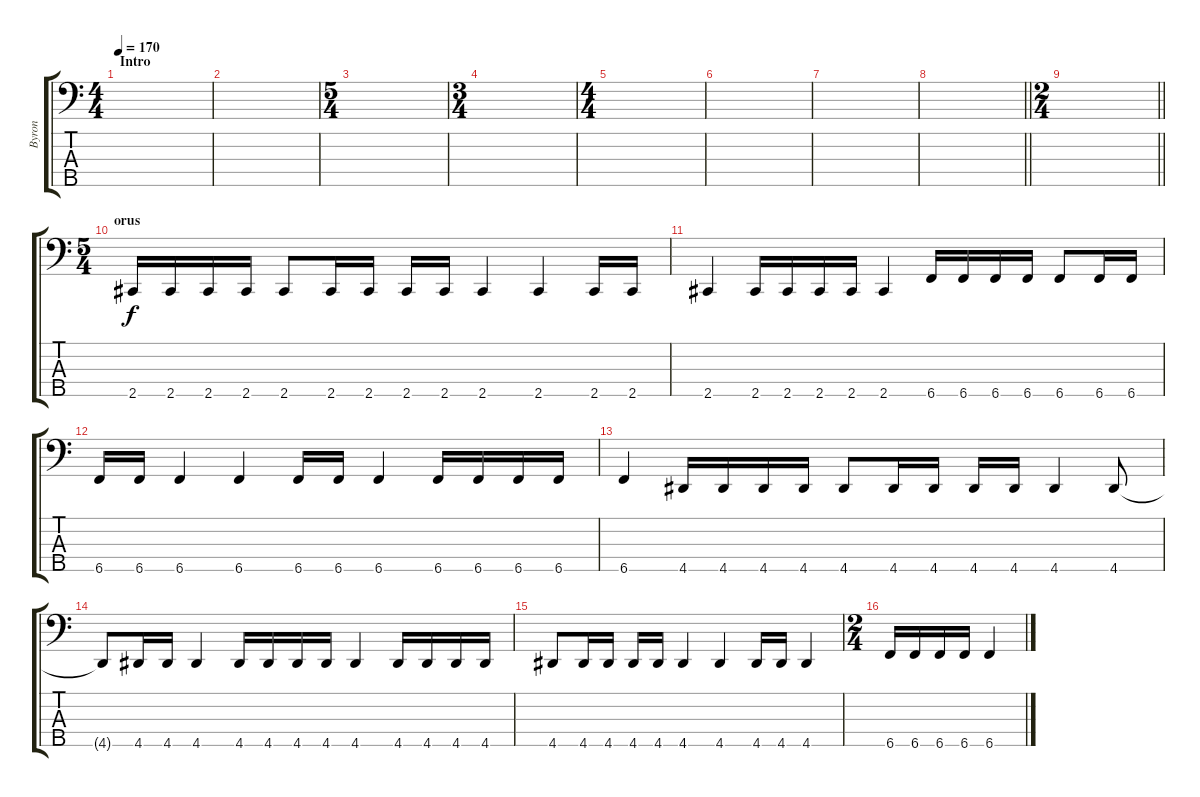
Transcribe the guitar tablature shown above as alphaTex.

\track ("Byron" "Byron") {instrument electricbasspick}
\staff {score tabs}
\tuning (G2 D2 A1 E1 B0) {hide}
\ts (4 4)
\section ("" "Intro")
\tempo 170
\clef f4
\ks c
|
|
\ts (5 4)
|
\ts (3 4)
|
\ts (4 4)
|
|
|
\barLineRight lightlight
|
\ts (2 4)
\section ("" "")
\barLineRight lightlight
|
\ts (5 4)
\section ("" "orus")
2.5.16 2.5.16 2.5.16 2.5.16 2.5.8 2.5.16 2.5.16 2.5.16 2.5.16 2.5.4 2.5.4 2.5.16 2.5.16 |
2.5.4 2.5.16 2.5.16 2.5.16 2.5.16 2.5.4 6.5.16 6.5.16 6.5.16 6.5.16 6.5.8 6.5.16 6.5.16 |
6.5.16 6.5.16 6.5.4 6.5.4 6.5.16 6.5.16 6.5.4 6.5.16 6.5.16 6.5.16 6.5.16 |
6.5.4 4.5.16 4.5.16 4.5.16 4.5.16 4.5.8 4.5.16 4.5.16 4.5.16 4.5.16 4.5.4 4.5.8 |
4.5{t}.8 4.5.16 4.5.16 4.5.4 4.5.16 4.5.16 4.5.16 4.5.16 4.5.4 4.5.16 4.5.16 4.5.16 4.5.16 |
4.5.8 4.5.16 4.5.16 4.5.16 4.5.16 4.5.4 4.5.4 4.5.16 4.5.16 4.5.4 |
\ts (2 4)
6.5.16 6.5.16 6.5.16 6.5.16 6.5.4
